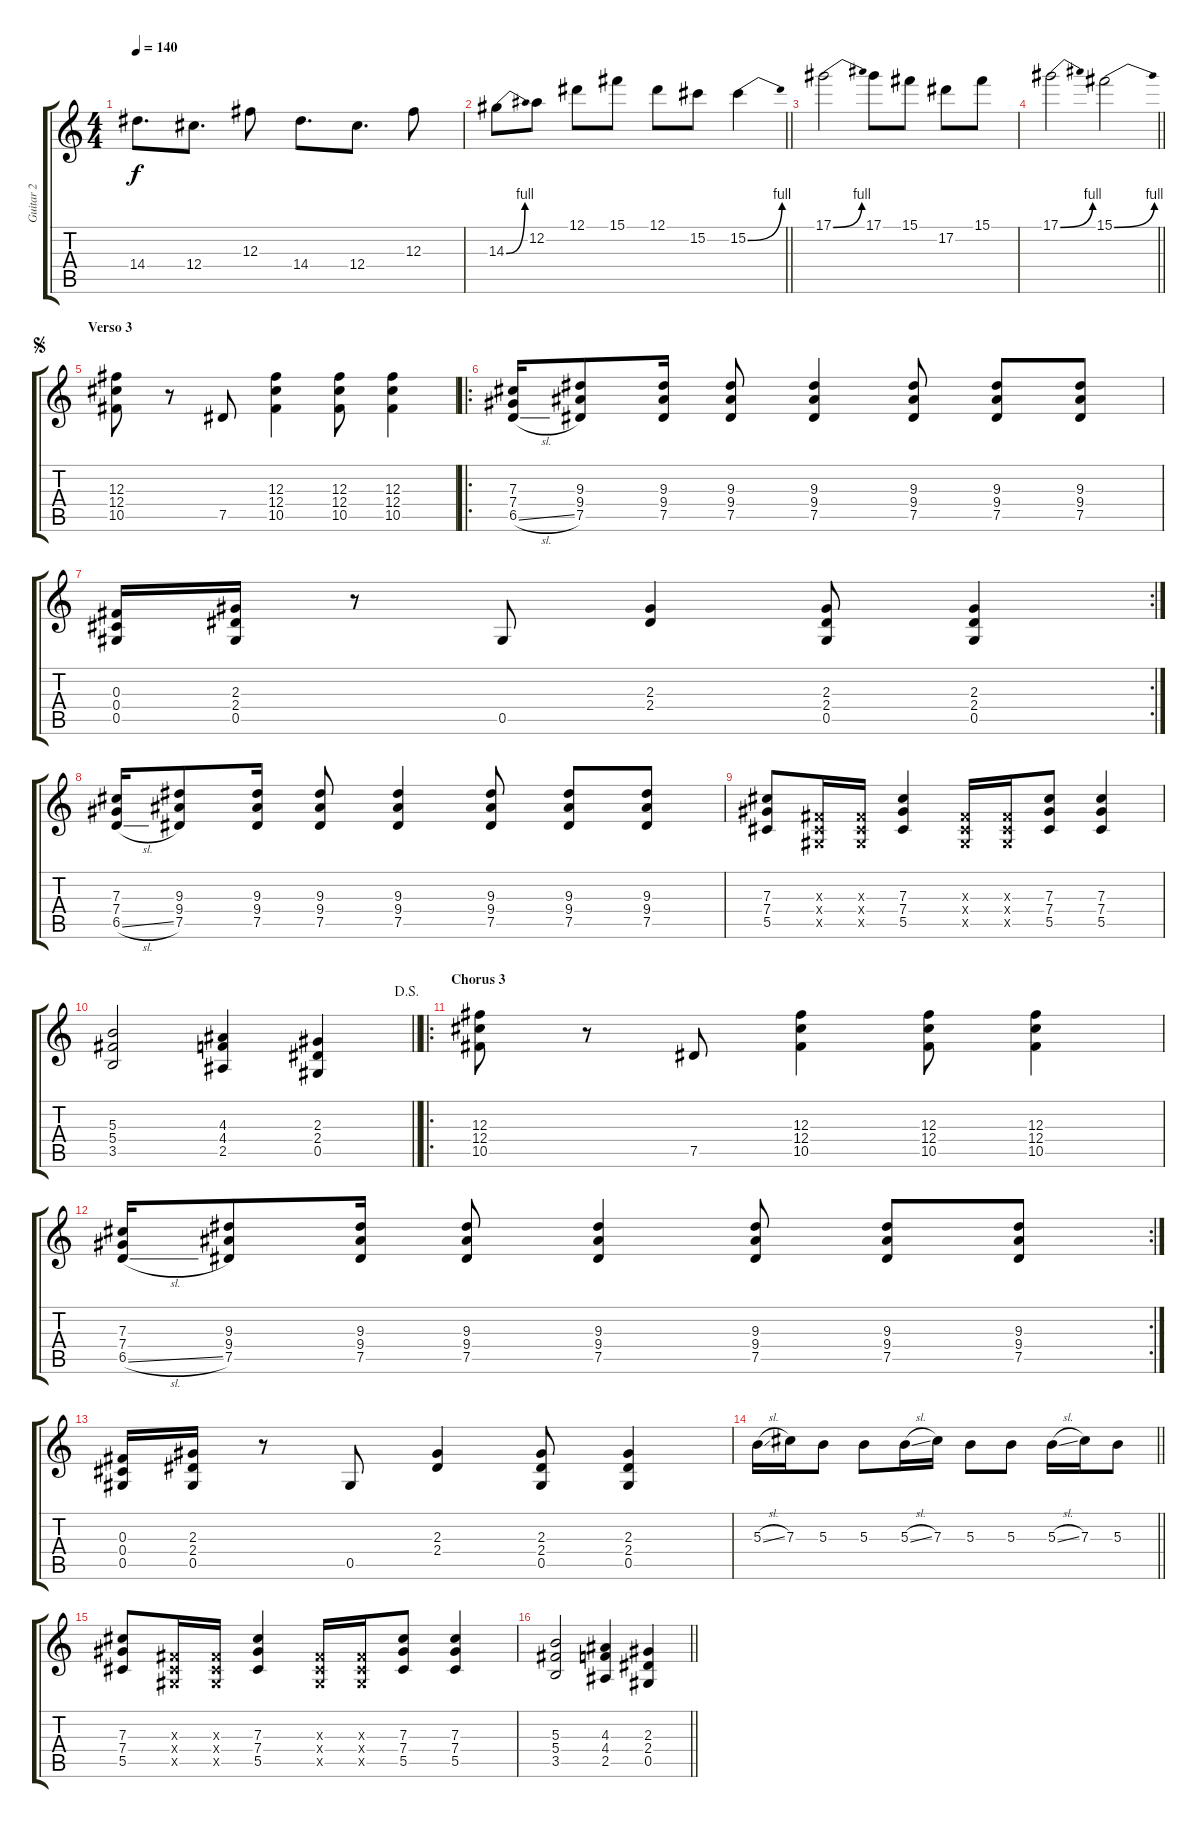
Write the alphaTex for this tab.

\track ("Guitar 2" "Guitar 2") {instrument electricguitarclean}
\staff {score tabs}
\tuning (Eb4 Bb3 Gb3 Db3 Ab2 Eb2) {hide}
\ts (4 4)
\tempo 140
\clef g2
\ks c
14.4.8{d dy f} 12.4.8{d} 12.3.8 14.4.8{d} 12.4.8{d} 12.3.8 |
\barLineRight lightlight
14.3{be (bend 0 0 60 4)}.8 12.2.8 12.1.8 15.1.8 12.1.8 15.2.8 15.2{be (bend 0 0 60 4)}.4 |
17.1{be (bend 0 0 60 4)}.2 17.1.8 15.1.8 17.2.8 15.1.8 |
\barLineRight lightlight
17.1{be (bend 0 0 60 4)}.2 15.1{be (bend 0 0 60 4)}.2 |
\section ("" "Verso 3")
\jump segno
(12.3 12.4 10.5).8{instrument electricguitarclean} r.8 7.5.8 (12.3 12.4 10.5).4 (12.3 12.4 10.5).8 (12.3 12.4 10.5).4 |
\ro
(7.3 7.4 6.5{sl}).16 (9.3 9.4 7.5).8 (9.3 9.4 7.5).16 (9.3 9.4 7.5).8 (9.3 9.4 7.5).4 (9.3 9.4 7.5).8 (9.3 9.4 7.5).8 (9.3 9.4 7.5).8 |
\rc 2
(0.3 0.4 0.5).16 (2.3 2.4 0.5).16 r.8 0.5.8 (2.3 2.4).4 (2.3 2.4 0.5).8 (2.3 2.4 0.5).4 |
(7.3 7.4 6.5{sl}).16 (9.3 9.4 7.5).8 (9.3 9.4 7.5).16 (9.3 9.4 7.5).8 (9.3 9.4 7.5).4 (9.3 9.4 7.5).8 (9.3 9.4 7.5).8 (9.3 9.4 7.5).8 |
(7.3 7.4 5.5).8 (0.3{x} 0.4{x} 0.5{x}).16 (0.3{x} 0.4{x} 0.5{x}).16 (7.3 7.4 5.5).4 (0.3{x} 0.4{x} 0.5{x}).16 (0.3{x} 0.4{x} 0.5{x}).16 (7.3 7.4 5.5).8 (7.3 7.4 5.5).4 |
\jump dalsegno
\barLineRight lightlight
(5.3 5.4 3.5).2 (4.3 4.4 2.5).4 (2.3 2.4 0.5).4 |
\ro
\section ("" "Chorus 3")
(12.3 12.4 10.5).8 r.8 7.5.8 (12.3 12.4 10.5).4 (12.3 12.4 10.5).8 (12.3 12.4 10.5).4 |
\rc 2
(7.3 7.4 6.5{sl}).16 (9.3 9.4 7.5).8 (9.3 9.4 7.5).16 (9.3 9.4 7.5).8 (9.3 9.4 7.5).4 (9.3 9.4 7.5).8 (9.3 9.4 7.5).8 (9.3 9.4 7.5).8 |
(0.3 0.4 0.5).16 (2.3 2.4 0.5).16 r.8 0.5.8 (2.3 2.4).4 (2.3 2.4 0.5).8 (2.3 2.4 0.5).4 |
\barLineRight lightlight
5.3{sl}.16 7.3.16 5.3.8 5.3.8 5.3{sl}.16 7.3.16 5.3.8 5.3.8 5.3{sl}.16 7.3.16 5.3.8 |
(7.3 7.4 5.5).8 (0.3{x} 0.4{x} 0.5{x}).16 (0.3{x} 0.4{x} 0.5{x}).16 (7.3 7.4 5.5).4 (0.3{x} 0.4{x} 0.5{x}).16 (0.3{x} 0.4{x} 0.5{x}).16 (7.3 7.4 5.5).8 (7.3 7.4 5.5).4 |
\barLineRight lightlight
(5.3 5.4 3.5).2 (4.3 4.4 2.5).4 (2.3 2.4 0.5).4
